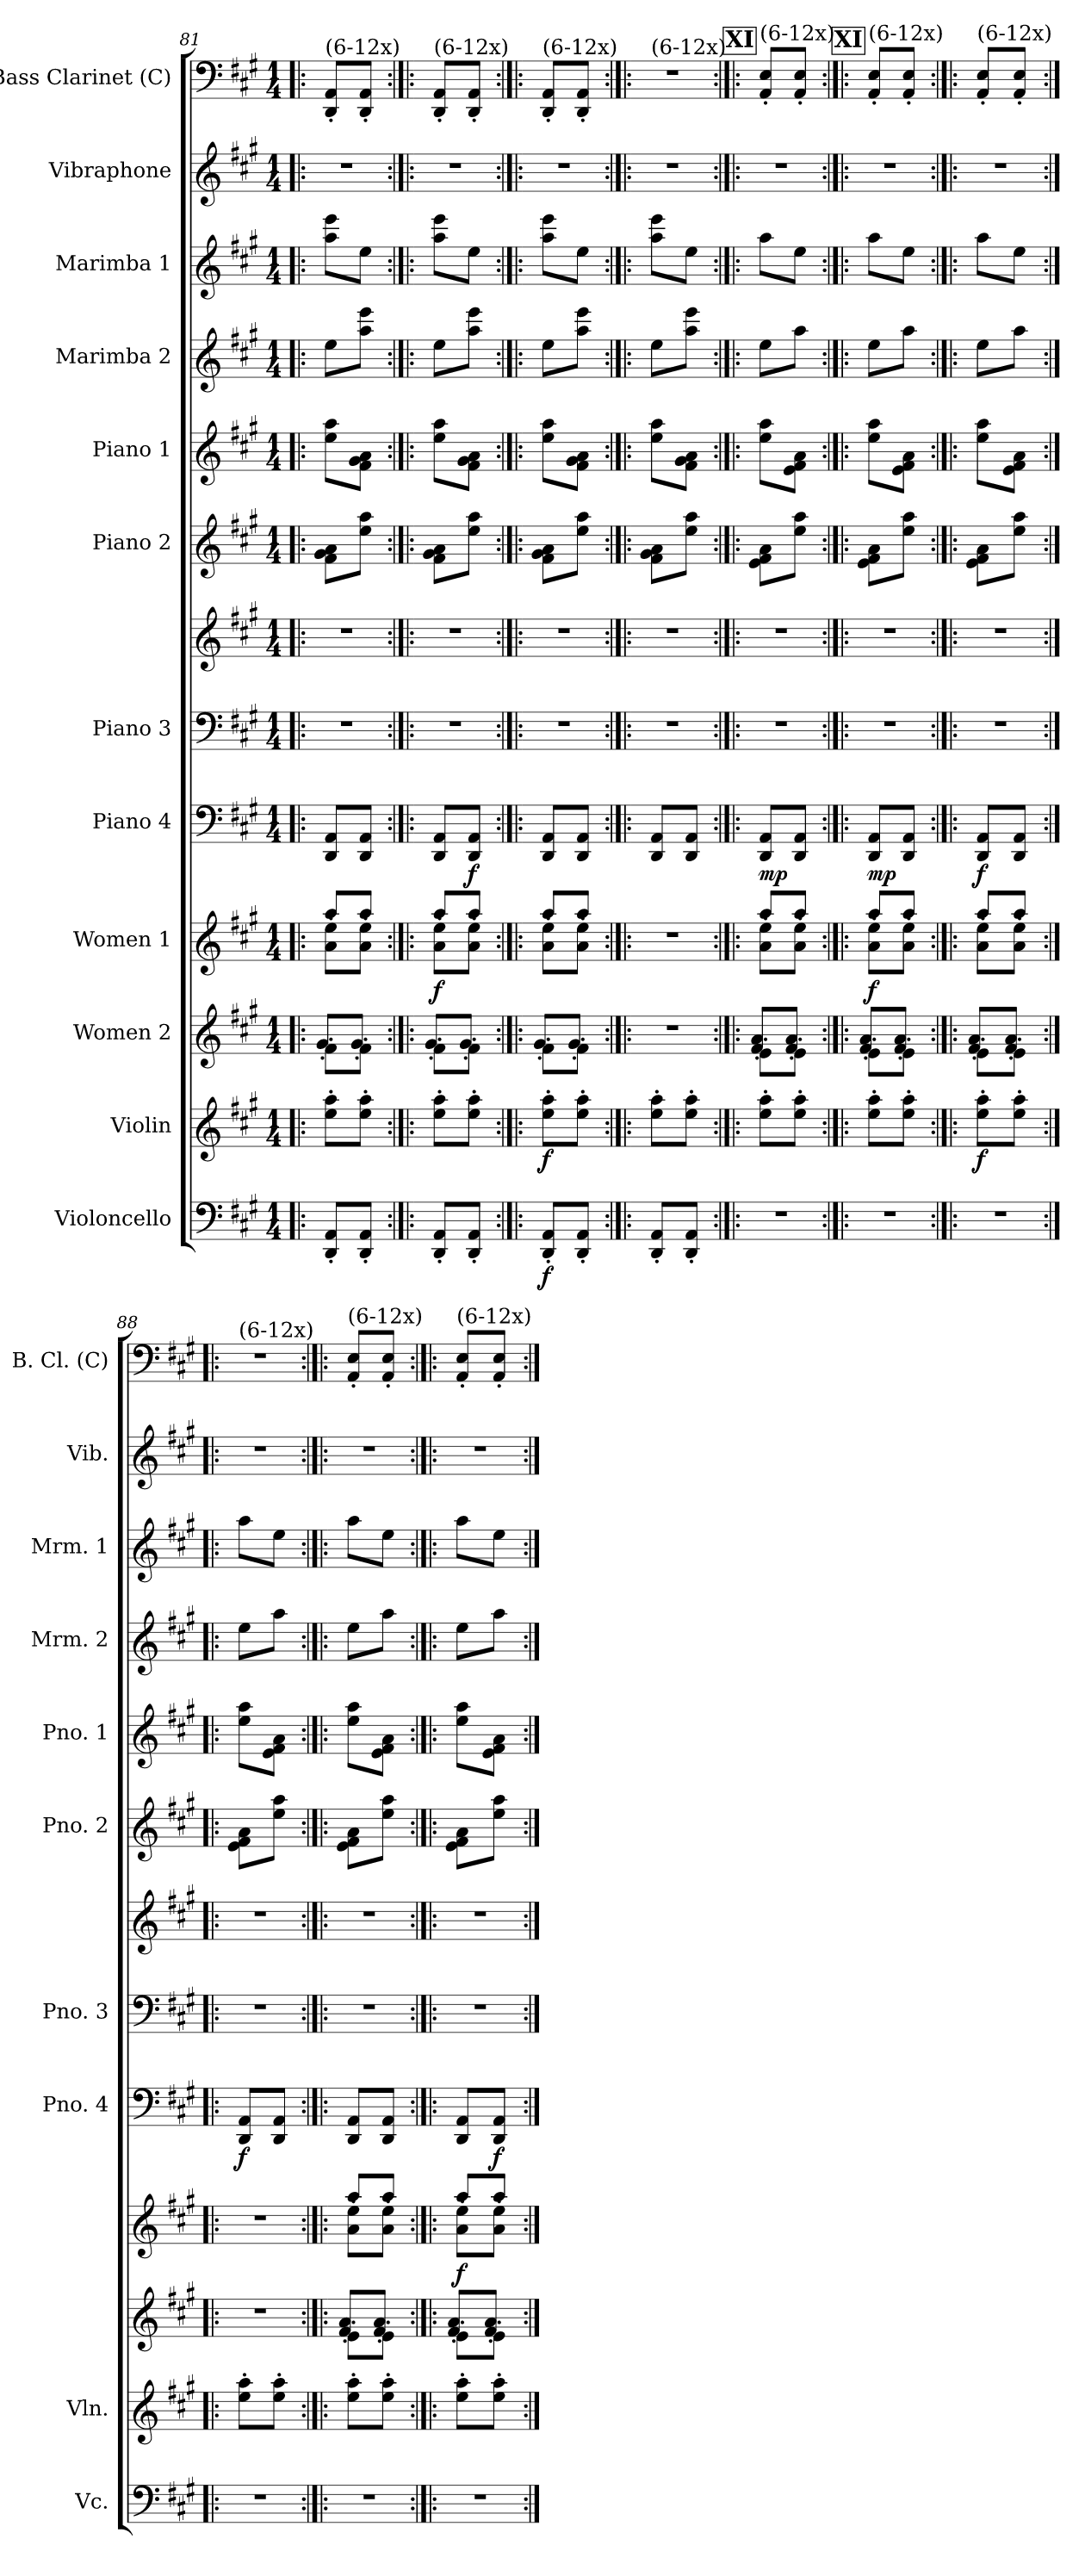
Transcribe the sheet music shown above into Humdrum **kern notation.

**kern	**dynam	**kern	**dynam	**kern	**dynam	**kern	**dynam	**kern	**dynam	**kern	**kern	**kern	**kern	**kern	**kern	**kern	**kern
*part12	*part12	*part11	*part11	*part10	*part10	*part9	*part9	*part8	*part8	*part7	*part7	*part6	*part5	*part4	*part3	*part2	*part1
*staff13	*staff13	*staff12	*staff12	*staff11	*staff11	*staff10	*staff10	*staff9	*staff9	*staff8	*staff7	*staff6	*staff5	*staff4	*staff3	*staff2	*staff1
*I"Violoncello	*	*I"Violin	*	*I"Women 2	*	*I"Women 1	*	*I"Piano 4	*	*I"Piano 3	*	*I"Piano 2	*I"Piano 1	*I"Marimba 2	*I"Marimba 1	*I"Vibraphone	*I"Bass Clarinet (C)
*I'Vc.	*	*I'Vln.	*	*	*	*	*	*I'Pno. 4	*	*I'Pno. 3	*	*I'Pno. 2	*I'Pno. 1	*I'Mrm. 2	*I'Mrm. 1	*I'Vib.	*I'B. Cl. (C)
*clefF4	*	*clefG2	*	*clefG2	*	*clefG2	*	*clefF4	*	*clefF4	*clefG2	*clefG2	*clefG2	*clefG2	*clefG2	*clefG2	*clefF4
*k[f#c#g#]	*	*k[f#c#g#]	*	*k[f#c#g#]	*	*k[f#c#g#]	*	*k[f#c#g#]	*	*k[f#c#g#]	*k[f#c#g#]	*k[f#c#g#]	*k[f#c#g#]	*k[f#c#g#]	*k[f#c#g#]	*k[f#c#g#]	*k[f#c#g#]
*A:	*	*A:	*	*A:	*	*A:	*	*A:	*	*A:	*A:	*A:	*A:	*A:	*A:	*A:	*A:
*M1/4	*	*M1/4	*	*M1/4	*	*M1/4	*	*M1/4	*	*M1/4	*M1/4	*M1/4	*M1/4	*M1/4	*M1/4	*M1/4	*M1/4
=81!|:	=81!|:	=81!|:	=81!|:	=81!|:	=81!|:	=81!|:	=81!|:	=81!|:	=81!|:	=81!|:	=81!|:	=81!|:	=81!|:	=81!|:	=81!|:	=81!|:	=81!|:
*	*	*	*	*^	*	*^	*	*	*	*	*	*	*	*	*	*	*
!	!	!	!	!	!	!	!	!	!	!	!	!	!	!	!	!	!	!	!LO:TX:a:t=(6-12x)
8AA/'< 8DD/'<L	.	8aa\'> 8ee\'>L	.	8f#'<\L	8g#'>/L	.	8ee\'< 8a\'<L	8aa'>/L	.	8AA/ 8DD/L	.	4r	4r	8a\ 8g#\ 8f#\L	8aa\ 8ee\L	8ee\L	8eee\ 8aa\L	4r	8AA/'< 8DD/'<L
8AA/'< 8DD/'<J	.	8aa\'> 8ee\'>J	.	8f#'<\J	8g#'>/J	.	8ee\'< 8a\'<J	8aa'>/J	.	8AA/ 8DD/J	.	.	.	8aa\ 8ee\J	8a\ 8g#\ 8f#\J	8eee\ 8aa\J	8ee\J	.	8AA/'< 8DD/'<J
=82:|!|:	=82:|!|:	=82:|!|:	=82:|!|:	=82:|!|:	=82:|!|:	=82:|!|:	=82:|!|:	=82:|!|:	=82:|!|:	=82:|!|:	=82:|!|:	=82:|!|:	=82:|!|:	=82:|!|:	=82:|!|:	=82:|!|:	=82:|!|:	=82:|!|:	=82:|!|:
!	!	!	!	!	!	!	!	!	!	!	!	!	!	!	!	!	!	!	!LO:TX:a:t=(6-12x)
!	!	!	!	!	!	!LO:DY:a	!	!	!	!	!	!	!	!	!	!	!	!	!
8AA/'< 8DD/'<L	.	8aa\'> 8ee\'>L	.	8f#'<\L	8g#'>/L	f	8ee\'< 8a\'<L	8aa'>/L	.	8AA/ 8DD/L	.	4r	4r	8a\ 8g#\ 8f#\L	8aa\ 8ee\L	8ee\L	8eee\ 8aa\L	4r	8AA/'< 8DD/'<L
!	!	!	!	!	!	!	!	!	!LO:DY:a	!	!	!	!	!	!	!	!	!	!
8AA/'< 8DD/'<J	.	8aa\'> 8ee\'>J	.	8f#'<\J	8g#'>/J	.	8ee\'< 8a\'<J	8aa'>/J	f	8AA/ 8DD/J	.	.	.	8aa\ 8ee\J	8a\ 8g#\ 8f#\J	8eee\ 8aa\J	8ee\J	.	8AA/'< 8DD/'<J
=83:|!|:	=83:|!|:	=83:|!|:	=83:|!|:	=83:|!|:	=83:|!|:	=83:|!|:	=83:|!|:	=83:|!|:	=83:|!|:	=83:|!|:	=83:|!|:	=83:|!|:	=83:|!|:	=83:|!|:	=83:|!|:	=83:|!|:	=83:|!|:	=83:|!|:	=83:|!|:
!	!	!	!	!	!	!	!	!	!	!	!	!	!	!	!	!	!	!	!LO:TX:a:t=(6-12x)
!	!LO:DY:b	!	!LO:DY:b	!	!	!	!	!	!	!	!	!	!	!	!	!	!	!	!
8AA/'< 8DD/'<L	f	8aa\'> 8ee\'>L	f	8f#'<\L	8g#'>/L	.	8ee\'< 8a\'<L	8aa'>/L	.	8AA/ 8DD/L	.	4r	4r	8a\ 8g#\ 8f#\L	8aa\ 8ee\L	8ee\L	8eee\ 8aa\L	4r	8AA/'< 8DD/'<L
8AA/'< 8DD/'<J	.	8aa\'> 8ee\'>J	.	8f#'<\J	8g#'>/J	.	8ee\'< 8a\'<J	8aa'>/J	.	8AA/ 8DD/J	.	.	.	8aa\ 8ee\J	8a\ 8g#\ 8f#\J	8eee\ 8aa\J	8ee\J	.	8AA/'< 8DD/'<J
=84:|!|:	=84:|!|:	=84:|!|:	=84:|!|:	=84:|!|:	=84:|!|:	=84:|!|:	=84:|!|:	=84:|!|:	=84:|!|:	=84:|!|:	=84:|!|:	=84:|!|:	=84:|!|:	=84:|!|:	=84:|!|:	=84:|!|:	=84:|!|:	=84:|!|:	=84:|!|:
!	!	!	!	!	!	!	!	!	!	!	!	!	!	!	!	!	!	!	!LO:TX:a:t=(6-12x)
*	*	*	*	*v	*v	*	*	*	*	*	*	*	*	*	*	*	*	*	*
*	*	*	*	*	*	*v	*v	*	*	*	*	*	*	*	*	*	*	*
8AA/'< 8DD/'<L	.	8aa\'> 8ee\'>L	.	4r	.	4r	.	8AA/ 8DD/L	.	4r	4r	8a\ 8g#\ 8f#\L	8aa\ 8ee\L	8ee\L	8eee\ 8aa\L	4r	4r
8AA/'< 8DD/'<J	.	8aa\'> 8ee\'>J	.	.	.	.	.	8AA/ 8DD/J	.	.	.	8aa\ 8ee\J	8a\ 8g#\ 8f#\J	8eee\ 8aa\J	8ee\J	.	.
!!LO:PB:g=z
!!LO:REH:place=s1:a:t=XI
=85:|!|:	=85:|!|:	=85:|!|:	=85:|!|:	=85:|!|:	=85:|!|:	=85:|!|:	=85:|!|:	=85:|!|:	=85:|!|:	=85:|!|:	=85:|!|:	=85:|!|:	=85:|!|:	=85:|!|:	=85:|!|:	=85:|!|:	=85:|!|:
*	*	*	*	*^	*	*^	*	*	*	*	*	*	*	*	*	*	*
!	!	!	!	!	!	!	!	!	!	!	!	!	!	!	!	!	!	!	!LO:TX:a:t=(6-12x)
!	!	!	!	!	!	!	!	!	!	!	!LO:DY:b	!	!	!	!	!	!	!	!
4r	.	8aa\'> 8ee\'>L	.	8e'<\L	8a/'> 8f#/'>L	.	8ee\'< 8a\'<L	8aa'>/L	.	8AA/ 8DD/L	mp	4r	4r	8a\ 8f#\ 8e\L	8aa\ 8ee\L	8ee\L	8aa\L	4r	8E/'< 8AA/'<L
.	.	8aa\'> 8ee\'>J	.	8e'<\J	8a/'> 8f#/'>J	.	8ee\'< 8a\'<J	8aa'>/J	.	8AA/ 8DD/J	.	.	.	8aa\ 8ee\J	8a\ 8f#\ 8e\J	8aa\J	8ee\J	.	8E/'< 8AA/'<J
!!LO:REH:place=s1:a:t=XI
=86:|!|:	=86:|!|:	=86:|!|:	=86:|!|:	=86:|!|:	=86:|!|:	=86:|!|:	=86:|!|:	=86:|!|:	=86:|!|:	=86:|!|:	=86:|!|:	=86:|!|:	=86:|!|:	=86:|!|:	=86:|!|:	=86:|!|:	=86:|!|:	=86:|!|:	=86:|!|:
!	!	!	!	!	!	!	!	!	!	!	!	!	!	!	!	!	!	!	!LO:TX:a:t=(6-12x)
!	!	!	!	!	!	!LO:DY:a	!	!	!	!	!LO:DY:b	!	!	!	!	!	!	!	!
4r	.	8aa\'> 8ee\'>L	.	8e'<\L	8a/'> 8f#/'>L	f	8ee\'< 8a\'<L	8aa'>/L	.	8AA/ 8DD/L	mp	4r	4r	8a\ 8f#\ 8e\L	8aa\ 8ee\L	8ee\L	8aa\L	4r	8E/'< 8AA/'<L
.	.	8aa\'> 8ee\'>J	.	8e'<\J	8a/'> 8f#/'>J	.	8ee\'< 8a\'<J	8aa'>/J	.	8AA/ 8DD/J	.	.	.	8aa\ 8ee\J	8a\ 8f#\ 8e\J	8aa\J	8ee\J	.	8E/'< 8AA/'<J
=87:|!|:	=87:|!|:	=87:|!|:	=87:|!|:	=87:|!|:	=87:|!|:	=87:|!|:	=87:|!|:	=87:|!|:	=87:|!|:	=87:|!|:	=87:|!|:	=87:|!|:	=87:|!|:	=87:|!|:	=87:|!|:	=87:|!|:	=87:|!|:	=87:|!|:	=87:|!|:
!	!	!	!	!	!	!	!	!	!	!	!	!	!	!	!	!	!	!	!LO:TX:a:t=(6-12x)
!	!	!	!LO:DY:b	!	!	!	!	!	!	!	!LO:DY:b	!	!	!	!	!	!	!	!
4r	.	8aa\'> 8ee\'>L	f	8e'<\L	8a/'> 8f#/'>L	.	8ee\'< 8a\'<L	8aa'>/L	.	8AA/ 8DD/L	f	4r	4r	8a\ 8f#\ 8e\L	8aa\ 8ee\L	8ee\L	8aa\L	4r	8E/'< 8AA/'<L
.	.	8aa\'> 8ee\'>J	.	8e'<\J	8a/'> 8f#/'>J	.	8ee\'< 8a\'<J	8aa'>/J	.	8AA/ 8DD/J	.	.	.	8aa\ 8ee\J	8a\ 8f#\ 8e\J	8aa\J	8ee\J	.	8E/'< 8AA/'<J
=88:|!|:	=88:|!|:	=88:|!|:	=88:|!|:	=88:|!|:	=88:|!|:	=88:|!|:	=88:|!|:	=88:|!|:	=88:|!|:	=88:|!|:	=88:|!|:	=88:|!|:	=88:|!|:	=88:|!|:	=88:|!|:	=88:|!|:	=88:|!|:	=88:|!|:	=88:|!|:
!	!	!	!	!	!	!	!	!	!	!	!	!	!	!	!	!	!	!	!LO:TX:a:t=(6-12x)
!	!	!	!	!	!	!	!	!	!	!	!LO:DY:b	!	!	!	!	!	!	!	!
*	*	*	*	*v	*v	*	*	*	*	*	*	*	*	*	*	*	*	*	*
*	*	*	*	*	*	*v	*v	*	*	*	*	*	*	*	*	*	*	*
4r	.	8aa\'> 8ee\'>L	.	4r	.	4r	.	8AA/ 8DD/L	f	4r	4r	8a\ 8f#\ 8e\L	8aa\ 8ee\L	8ee\L	8aa\L	4r	4r
.	.	8aa\'> 8ee\'>J	.	.	.	.	.	8AA/ 8DD/J	.	.	.	8aa\ 8ee\J	8a\ 8f#\ 8e\J	8aa\J	8ee\J	.	.
=89:|!|:	=89:|!|:	=89:|!|:	=89:|!|:	=89:|!|:	=89:|!|:	=89:|!|:	=89:|!|:	=89:|!|:	=89:|!|:	=89:|!|:	=89:|!|:	=89:|!|:	=89:|!|:	=89:|!|:	=89:|!|:	=89:|!|:	=89:|!|:
*	*	*	*	*^	*	*^	*	*	*	*	*	*	*	*	*	*	*
!	!	!	!	!	!	!	!	!	!	!	!	!	!	!	!	!	!	!	!LO:TX:a:t=(6-12x)
4r	.	8aa\'> 8ee\'>L	.	8e'<\L	8a/'> 8f#/'>L	.	8ee\'< 8a\'<L	8aa'>/L	.	8AA/ 8DD/L	.	4r	4r	8a\ 8f#\ 8e\L	8aa\ 8ee\L	8ee\L	8aa\L	4r	8E/'< 8AA/'<L
.	.	8aa\'> 8ee\'>J	.	8e'<\J	8a/'> 8f#/'>J	.	8ee\'< 8a\'<J	8aa'>/J	.	8AA/ 8DD/J	.	.	.	8aa\ 8ee\J	8a\ 8f#\ 8e\J	8aa\J	8ee\J	.	8E/'< 8AA/'<J
=90:|!|:	=90:|!|:	=90:|!|:	=90:|!|:	=90:|!|:	=90:|!|:	=90:|!|:	=90:|!|:	=90:|!|:	=90:|!|:	=90:|!|:	=90:|!|:	=90:|!|:	=90:|!|:	=90:|!|:	=90:|!|:	=90:|!|:	=90:|!|:	=90:|!|:	=90:|!|:
!	!	!	!	!	!	!	!	!	!	!	!	!	!	!	!	!	!	!	!LO:TX:a:t=(6-12x)
!	!	!	!	!	!	!LO:DY:a	!	!	!	!	!	!	!	!	!	!	!	!	!
4r	.	8aa\'> 8ee\'>L	.	8e'<\L	8a/'> 8f#/'>L	f	8ee\'< 8a\'<L	8aa'>/L	.	8AA/ 8DD/L	.	4r	4r	8a\ 8f#\ 8e\L	8aa\ 8ee\L	8ee\L	8aa\L	4r	8E/'< 8AA/'<L
!	!	!	!	!	!	!	!	!	!LO:DY:a	!	!	!	!	!	!	!	!	!	!
.	.	8aa\'> 8ee\'>J	.	8e'<\J	8a/'> 8f#/'>J	.	8ee\'< 8a\'<J	8aa'>/J	f	8AA/ 8DD/J	.	.	.	8aa\ 8ee\J	8a\ 8f#\ 8e\J	8aa\J	8ee\J	.	8E/'< 8AA/'<J
*	*	*	*	*v	*v	*	*	*	*	*	*	*	*	*	*	*	*	*	*
*	*	*	*	*	*	*v	*v	*	*	*	*	*	*	*	*	*	*	*
=:|!	=:|!	=:|!	=:|!	=:|!	=:|!	=:|!	=:|!	=:|!	=:|!	=:|!	=:|!	=:|!	=:|!	=:|!	=:|!	=:|!	=:|!
*-	*-	*-	*-	*-	*-	*-	*-	*-	*-	*-	*-	*-	*-	*-	*-	*-	*-
